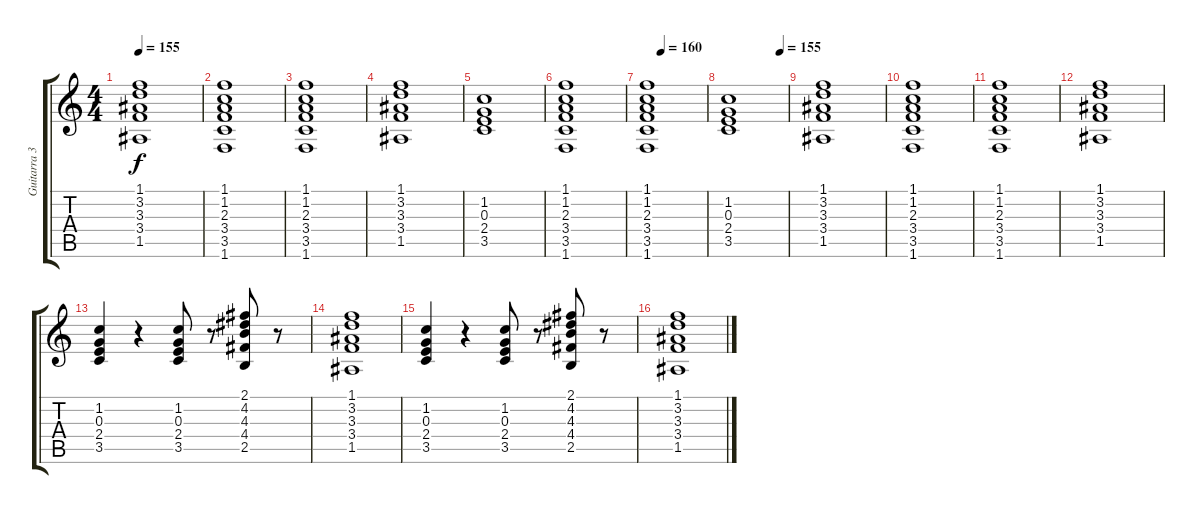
\track ("Guitarra 3 - Maxi" "Guitarra 3") {instrument overdrivenguitar}
\staff {score tabs}
\tuning (E4 B3 G3 D3 A2 E2) {hide}
\ts (4 4)
\tempo 155
\clef g2
\ks c
(1.1 3.2 3.3 3.4 1.5).1{dy f} |
(1.1 1.2 2.3 3.4 3.5 1.6).1 |
(1.1 1.2 2.3 3.4 3.5 1.6).1 |
(1.1 3.2 3.3 3.4 1.5).1 |
(1.2 0.3 2.4 3.5).1 |
(1.1 1.2 2.3 3.4 3.5 1.6).1 |
\tempo (160 0.25)
(1.1 1.2 2.3 3.4 3.5 1.6).1 |
\tempo (155 0.875)
(1.2 0.3 2.4 3.5).1 |
(1.1 3.2 3.3 3.4 1.5).1 |
(1.1 1.2 2.3 3.4 3.5 1.6).1 |
(1.1 1.2 2.3 3.4 3.5 1.6).1 |
(1.1 3.2 3.3 3.4 1.5).1 |
(1.2 0.3 2.4 3.5).4 r.4 (1.2 0.3 2.4 3.5).8 r.8 (2.1 4.2 4.3 4.4 2.5).8 r.8 |
(1.1 3.2 3.3 3.4 1.5).1 |
(1.2 0.3 2.4 3.5).4 r.4 (1.2 0.3 2.4 3.5).8 r.8 (2.1 4.2 4.3 4.4 2.5).8 r.8 |
(1.1 3.2 3.3 3.4 1.5).1
